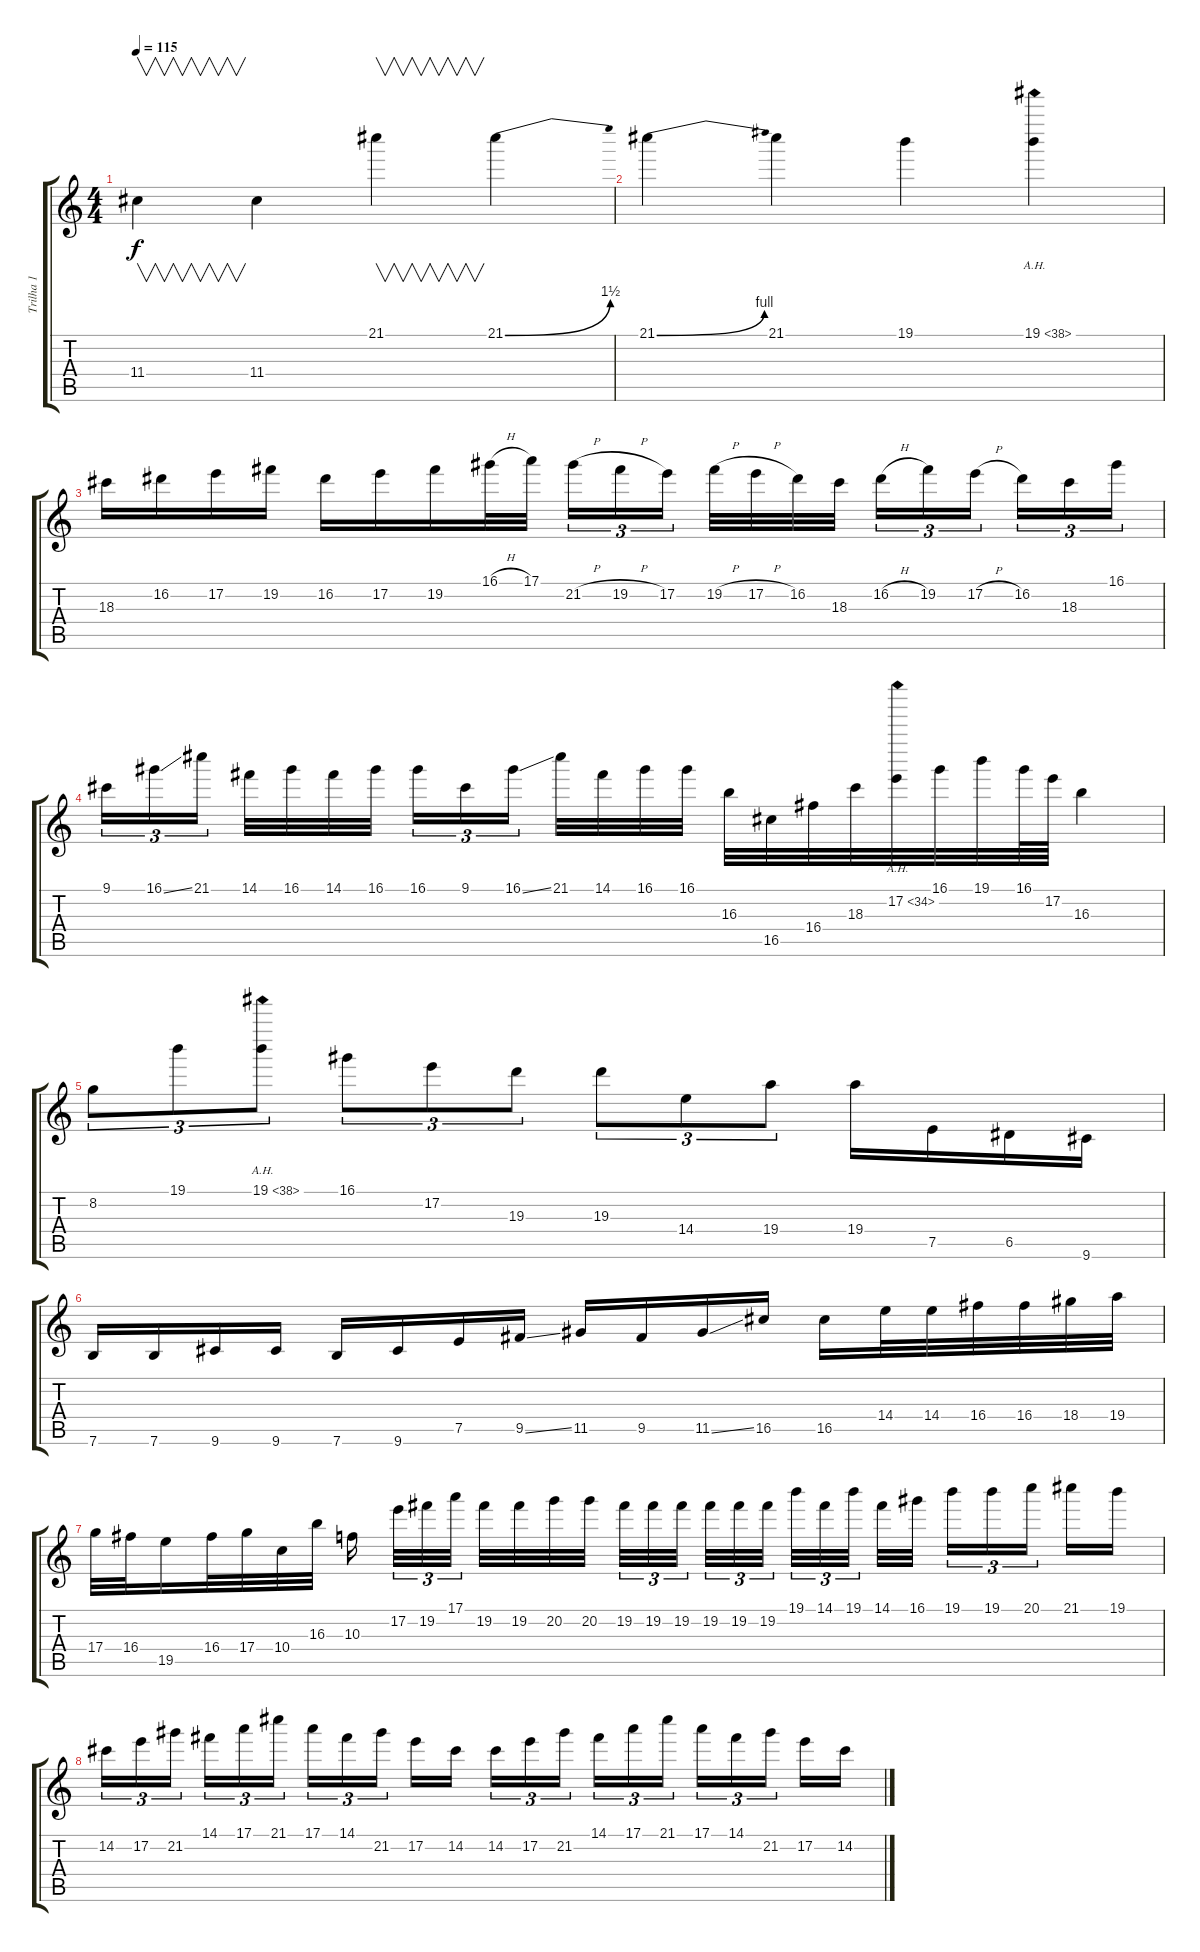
\track ("Trilha 1" "Trilha 1") {instrument overdrivenguitar}
\staff {score tabs}
\tuning (E4 B3 G3 D3 A2 E2) {hide}
\ts (4 4)
\tempo 115
\clef g2
\ks c
11.4.4{v dy f} 11.4.4 21.1.4{v} 21.1{be (bend 0 0 60 6)}.4 |
21.1{be (bend 0 0 60 4)}.4 21.1.4 19.1.4 19.1{ah 19}.4 |
18.3.16 16.2.16 17.2.16 19.2.16 16.2.16 17.2.16 19.2.16 16.1{h}.32 17.1.32 21.2{h}.16{tu (3 2)} 19.2{h}.16{tu (3 2)} 17.2.16{tu (3 2)} 19.2{h}.32 17.2{h}.32 16.2.32 18.3.32 16.2{h}.16{tu (3 2)} 19.2.16{tu (3 2)} 17.2{h}.16{tu (3 2)} 16.2.16{tu (3 2)} 18.3.16{tu (3 2)} 16.1.16{tu (3 2)} |
9.1.16{tu (3 2)} 16.1{ss}.16{tu (3 2)} 21.1.16{tu (3 2)} 14.1.32 16.1.32 14.1.32 16.1.32 16.1.16{tu (3 2)} 9.1.16{tu (3 2)} 16.1{ss}.16{tu (3 2)} 21.1.32 14.1.32 16.1.32 16.1.32 16.3.32 16.5.32 16.4.32 18.3.32 17.2{ah 17}.32 16.1.32 19.1.32 16.1.64 17.2.64 16.3.4 |
8.2.8{tu (3 2)} 19.1.8{tu (3 2)} 19.1{ah 19}.8{tu (3 2)} 16.1.8{tu (3 2)} 17.2.8{tu (3 2)} 19.3.8{tu (3 2)} 19.3.8{tu (3 2)} 14.4.8{tu (3 2)} 19.4.8{tu (3 2)} 19.4.16 7.5.16 6.5.16 9.6.16 |
7.6.16 7.6.16 9.6.16 9.6.16 7.6.16 9.6.16 7.5.16 9.5{ss}.16 11.5.16 9.5.16 11.5{ss}.16 16.5.16 16.5.16 14.4.32 14.4.32 16.4.32 16.4.32 18.4.32 19.4.32 |
17.4.32 16.4.32 19.5.16 16.4.32 17.4.32 10.4.32 16.3.32 10.3.16 17.2.32{tu (3 2)} 19.2.32{tu (3 2)} 17.1.32{tu (3 2)} 19.2.32 19.2.32 20.2.32 20.2.32 19.2.32{tu (3 2)} 19.2.32{tu (3 2)} 19.2.32{tu (3 2)} 19.2.32{tu (3 2)} 19.2.32{tu (3 2)} 19.2.32{tu (3 2)} 19.1.32{tu (3 2)} 14.1.32{tu (3 2)} 19.1.32{tu (3 2)} 14.1.32 16.1.32 19.1.16{tu (3 2)} 19.1.16{tu (3 2)} 20.1.16{tu (3 2)} 21.1.16 19.1.16 |
14.2.16{tu (3 2)} 17.2.16{tu (3 2)} 21.2.16{tu (3 2)} 14.1.16{tu (3 2)} 17.1.16{tu (3 2)} 21.1.16{tu (3 2)} 17.1.16{tu (3 2)} 14.1.16{tu (3 2)} 21.2.16{tu (3 2)} 17.2.16 14.2.16 14.2.16{tu (3 2)} 17.2.16{tu (3 2)} 21.2.16{tu (3 2)} 14.1.16{tu (3 2)} 17.1.16{tu (3 2)} 21.1.16{tu (3 2)} 17.1.16{tu (3 2)} 14.1.16{tu (3 2)} 21.2.16{tu (3 2)} 17.2.16 14.2.16
